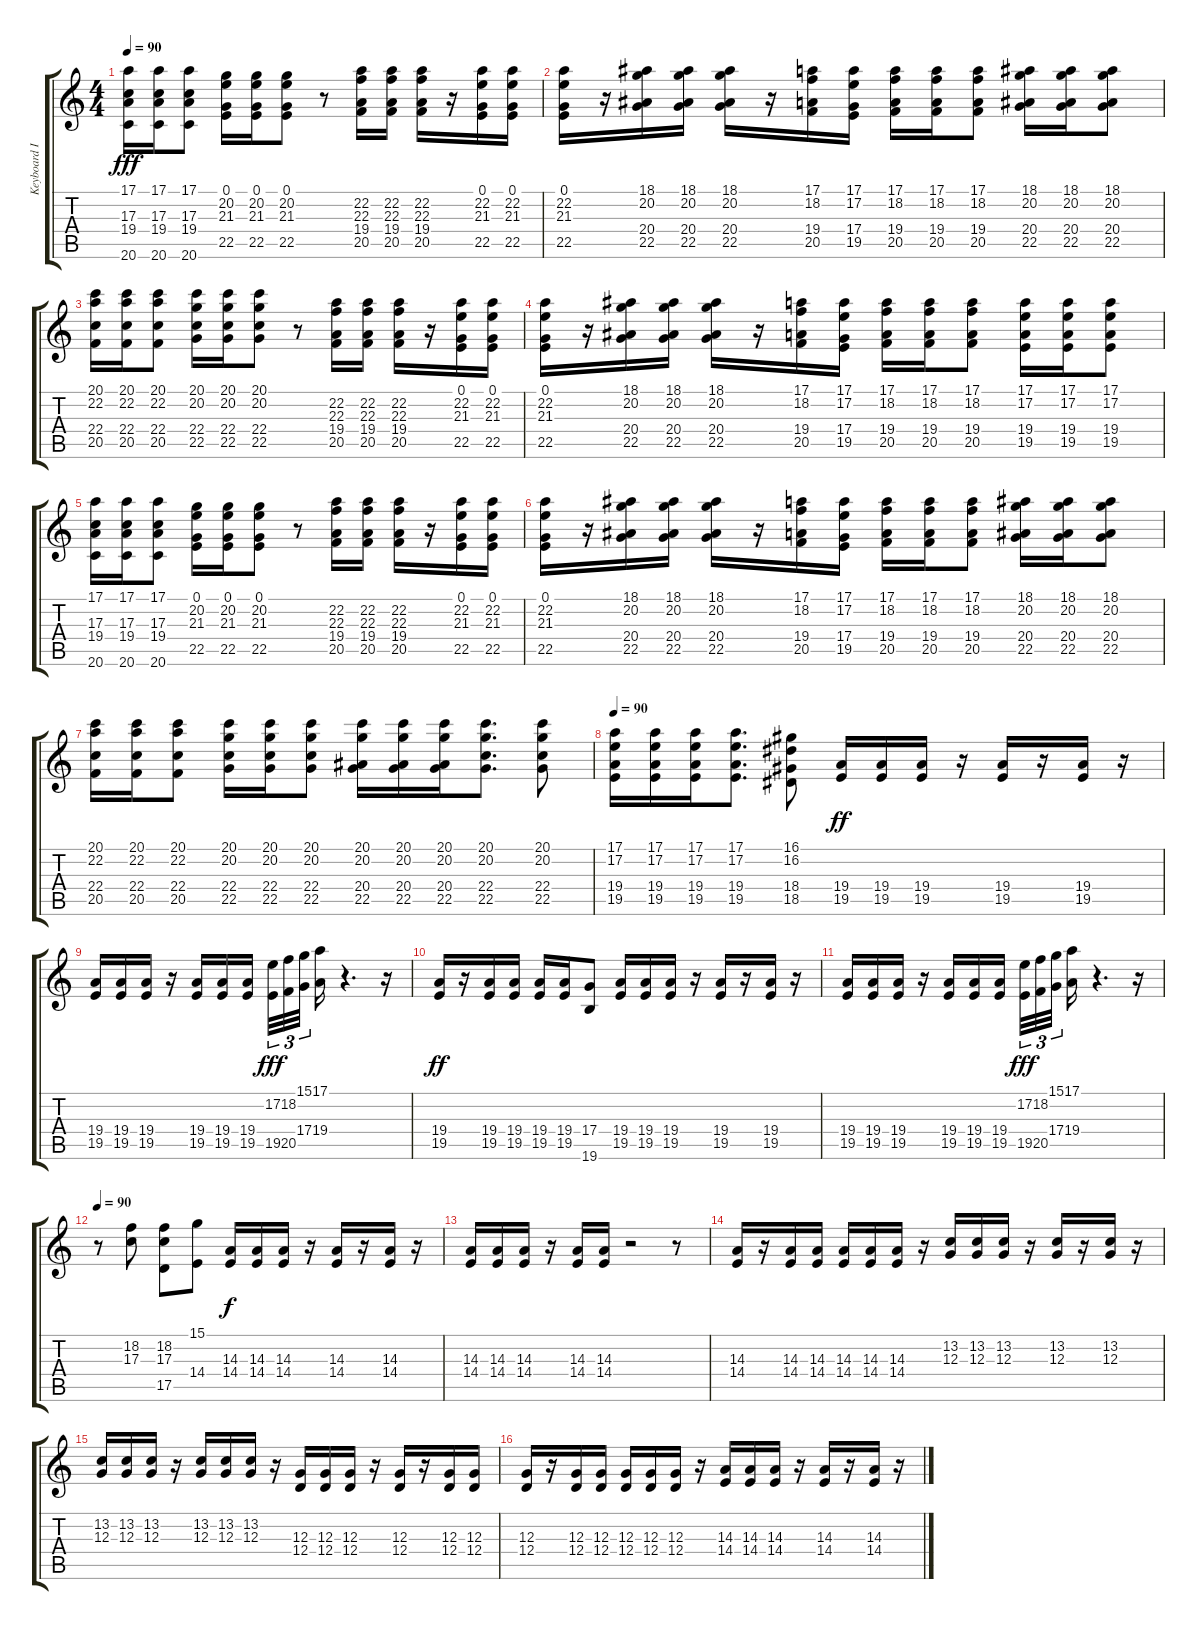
\track ("Keyboard I" "Keyboard I") {instrument fx5brightness}
\staff {score tabs}
\tuning (E4 B3 G3 D3 A2 E2) {hide}
\ts (4 4)
\tempo 90
\clef g2
\ks c
(17.1 17.3 19.4 20.6).16{dy fff} (17.1 17.3 19.4 20.6).16 (17.1 17.3 19.4 20.6).8 (0.1 20.2 21.3 22.5).16 (0.1 20.2 21.3 22.5).16 (0.1 20.2 21.3 22.5).8 r.8 (22.2 22.3 19.4 20.5).16 (22.2 22.3 19.4 20.5).16 (22.2 22.3 19.4 20.5).16 r.16 (0.1 22.2 21.3 22.5).16 (0.1 22.2 21.3 22.5).16 |
(0.1 22.2 21.3 22.5).16 r.16 (18.1 20.2 20.4 22.5).16 (18.1 20.2 20.4 22.5).16 (18.1 20.2 20.4 22.5).16 r.16 (17.1 18.2 19.4 20.5).16 (17.1 17.2 17.4 19.5).16 (17.1 18.2 19.4 20.5).16 (17.1 18.2 19.4 20.5).16 (17.1 18.2 19.4 20.5).8 (18.1 20.2 20.4 22.5).16 (18.1 20.2 20.4 22.5).16 (18.1 20.2 20.4 22.5).8 |
(20.1 22.2 22.4 20.5).16 (20.1 22.2 22.4 20.5).16 (20.1 22.2 22.4 20.5).8 (20.1 20.2 22.4 22.5).16 (20.1 20.2 22.4 22.5).16 (20.1 20.2 22.4 22.5).8 r.8 (22.2 22.3 19.4 20.5).16 (22.2 22.3 19.4 20.5).16 (22.2 22.3 19.4 20.5).16 r.16 (0.1 22.2 21.3 22.5).16 (0.1 22.2 21.3 22.5).16 |
(0.1 22.2 21.3 22.5).16 r.16 (18.1 20.2 20.4 22.5).16 (18.1 20.2 20.4 22.5).16 (18.1 20.2 20.4 22.5).16 r.16 (17.1 18.2 19.4 20.5).16 (17.1 17.2 17.4 19.5).16 (17.1 18.2 19.4 20.5).16 (17.1 18.2 19.4 20.5).16 (17.1 18.2 19.4 20.5).8 (17.1 17.2 19.4 19.5).16 (17.1 17.2 19.4 19.5).16 (17.1 17.2 19.4 19.5).8 |
(17.1 17.3 19.4 20.6).16 (17.1 17.3 19.4 20.6).16 (17.1 17.3 19.4 20.6).8 (0.1 20.2 21.3 22.5).16 (0.1 20.2 21.3 22.5).16 (0.1 20.2 21.3 22.5).8 r.8 (22.2 22.3 19.4 20.5).16 (22.2 22.3 19.4 20.5).16 (22.2 22.3 19.4 20.5).16 r.16 (0.1 22.2 21.3 22.5).16 (0.1 22.2 21.3 22.5).16 |
(0.1 22.2 21.3 22.5).16 r.16 (18.1 20.2 20.4 22.5).16 (18.1 20.2 20.4 22.5).16 (18.1 20.2 20.4 22.5).16 r.16 (17.1 18.2 19.4 20.5).16 (17.1 17.2 17.4 19.5).16 (17.1 18.2 19.4 20.5).16 (17.1 18.2 19.4 20.5).16 (17.1 18.2 19.4 20.5).8 (18.1 20.2 20.4 22.5).16 (18.1 20.2 20.4 22.5).16 (18.1 20.2 20.4 22.5).8 |
(20.1 22.2 22.4 20.5).16 (20.1 22.2 22.4 20.5).16 (20.1 22.2 22.4 20.5).8 (20.1 20.2 22.4 22.5).16 (20.1 20.2 22.4 22.5).16 (20.1 20.2 22.4 22.5).8 (20.1 20.2 20.4 22.5).16 (20.1 20.2 20.4 22.5).16 (20.1 20.2 20.4 22.5).16 (20.1 20.2 22.4 22.5).8{d} (20.1 20.2 22.4 22.5).8 |
\tempo 90
(17.1 17.2 19.4 19.5).16{volume 11 instrument stringensemble1} (17.1 17.2 19.4 19.5).16 (17.1 17.2 19.4 19.5).16 (17.1 17.2 19.4 19.5).8{d} (16.1 16.2 18.4 18.5).8 (19.4 19.5).16{dy ff} (19.4 19.5).16 (19.4 19.5).16 r.16 (19.4 19.5).16 r.16 (19.4 19.5).16 r.16 |
(19.4 19.5).16 (19.4 19.5).16 (19.4 19.5).16 r.16 (19.4 19.5).16 (19.4 19.5).16 (19.4 19.5).16{beam splitsecondary} (17.2 19.5).32{tu (3 2) dy fff} (18.2 20.5).32{tu (3 2)} (15.1 17.4).32{tu (3 2)} (17.1 19.4).16 r.4{d} r.16 |
(19.4 19.5).16{dy ff} r.16 (19.4 19.5).16 (19.4 19.5).16 (19.4 19.5).16 (19.4 19.5).16 (17.4 19.6).8 (19.4 19.5).16 (19.4 19.5).16 (19.4 19.5).16 r.16 (19.4 19.5).16 r.16 (19.4 19.5).16 r.16 |
(19.4 19.5).16 (19.4 19.5).16 (19.4 19.5).16 r.16 (19.4 19.5).16 (19.4 19.5).16 (19.4 19.5).16{beam splitsecondary} (17.2 19.5).32{tu (3 2) dy fff} (18.2 20.5).32{tu (3 2)} (15.1 17.4).32{tu (3 2)} (17.1 19.4).16 r.4{d} r.16 |
\tempo 90
r.8{volume 11 instrument stringensemble1} (18.2 17.3).8 (18.2 17.3 17.5).8 (15.1 14.4).8 (14.3 14.4).16{dy f} (14.3 14.4).16 (14.3 14.4).16 r.16 (14.3 14.4).16 r.16 (14.3 14.4).16 r.16 |
(14.3 14.4).16 (14.3 14.4).16 (14.3 14.4).16 r.16 (14.3 14.4).16 (14.3 14.4).16 r.2 r.8 |
(14.3 14.4).16 r.16 (14.3 14.4).16 (14.3 14.4).16 (14.3 14.4).16 (14.3 14.4).16 (14.3 14.4).16 r.16 (13.2 12.3).16 (13.2 12.3).16 (13.2 12.3).16 r.16 (13.2 12.3).16 r.16 (13.2 12.3).16 r.16 |
(13.2 12.3).16 (13.2 12.3).16 (13.2 12.3).16 r.16 (13.2 12.3).16 (13.2 12.3).16 (13.2 12.3).16 r.16 (12.3 12.4).16 (12.3 12.4).16 (12.3 12.4).16 r.16 (12.3 12.4).16 r.16 (12.3 12.4).16 (12.3 12.4).16 |
(12.3 12.4).16 r.16 (12.3 12.4).16 (12.3 12.4).16 (12.3 12.4).16 (12.3 12.4).16 (12.3 12.4).16 r.16 (14.3 14.4).16 (14.3 14.4).16 (14.3 14.4).16 r.16 (14.3 14.4).16 r.16 (14.3 14.4).16 r.16
